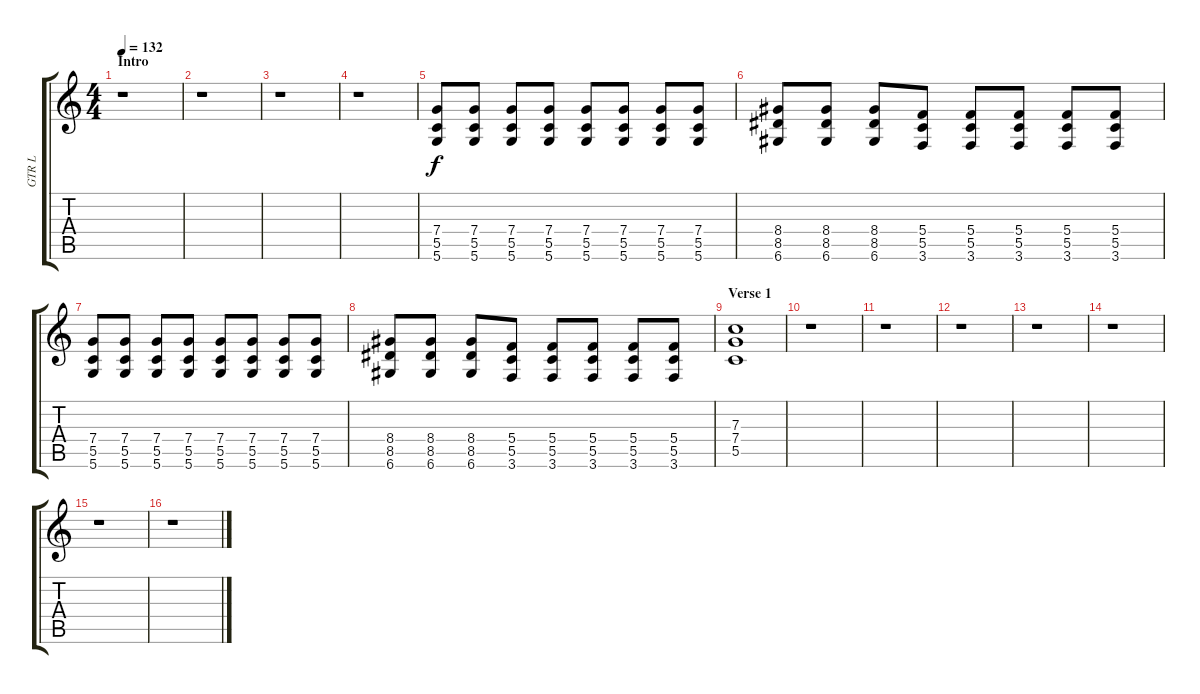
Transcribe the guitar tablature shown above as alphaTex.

\track ("GTR L" "GTR L") {instrument distortionguitar}
\staff {score tabs}
\tuning (D4 A3 F3 C3 G2 D2) {hide}
\ts (4 4)
\section ("" "Intro")
\tempo 132
\clef g2
\ks c
r.1{dy f instrument distortionguitar} |
r.1 |
r.1 |
r.1 |
(7.4 5.5 5.6).8 (7.4 5.5 5.6).8 (7.4 5.5 5.6).8 (7.4 5.5 5.6).8 (7.4 5.5 5.6).8 (7.4 5.5 5.6).8 (7.4 5.5 5.6).8 (7.4 5.5 5.6).8 |
(8.4 8.5 6.6).8 (8.4 8.5 6.6).8 (8.4 8.5 6.6).8 (5.4 5.5 3.6).8 (5.4 5.5 3.6).8 (5.4 5.5 3.6).8 (5.4 5.5 3.6).8 (5.4 5.5 3.6).8 |
(7.4 5.5 5.6).8 (7.4 5.5 5.6).8 (7.4 5.5 5.6).8 (7.4 5.5 5.6).8 (7.4 5.5 5.6).8 (7.4 5.5 5.6).8 (7.4 5.5 5.6).8 (7.4 5.5 5.6).8 |
(8.4 8.5 6.6).8 (8.4 8.5 6.6).8 (8.4 8.5 6.6).8 (5.4 5.5 3.6).8 (5.4 5.5 3.6).8 (5.4 5.5 3.6).8 (5.4 5.5 3.6).8 (5.4 5.5 3.6).8 |
\section ("" "Verse 1")
(7.3 7.4 5.5).1{volume 0} |
r.1 |
r.1 |
r.1 |
r.1 |
r.1 |
r.1 |
r.1
